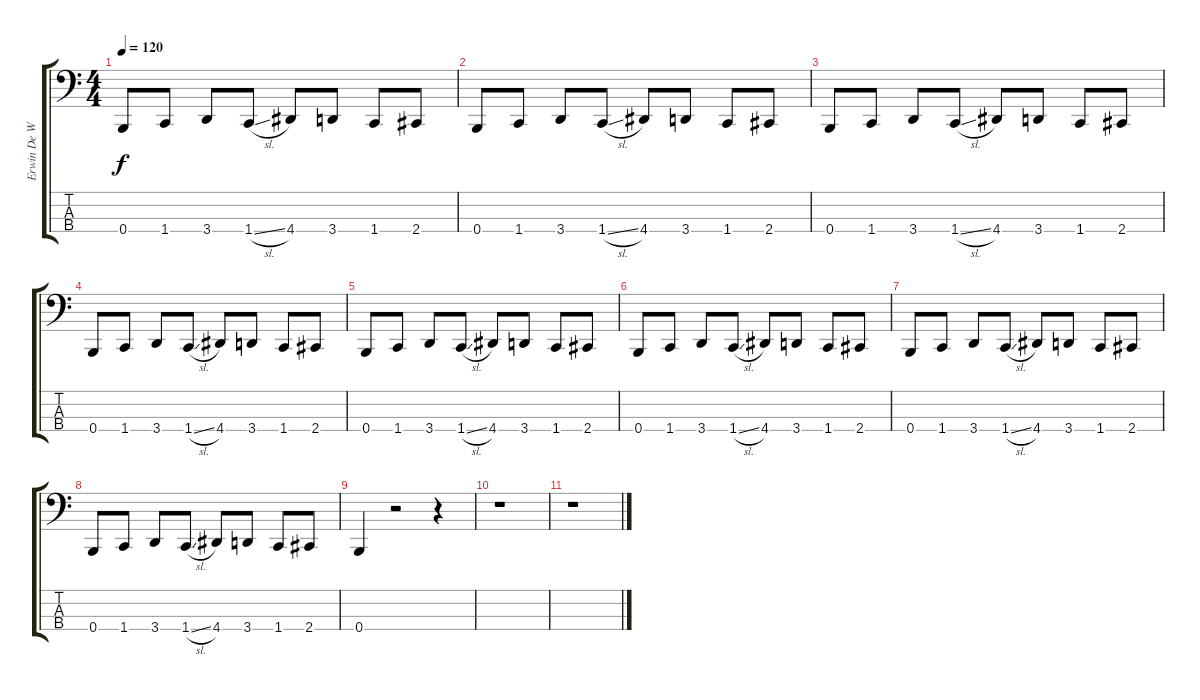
\track ("Erwin De Wit" "Erwin De W") {instrument electricbassfinger}
\staff {score tabs}
\tuning (D2 A1 E1 B0) {hide}
\ts (4 4)
\tempo 120
\clef f4
\ks c
0.4.8{dy f} 1.4.8 3.4.8 1.4{sl}.8 4.4.8 3.4.8 1.4.8 2.4.8 |
0.4.8 1.4.8 3.4.8 1.4{sl}.8 4.4.8 3.4.8 1.4.8 2.4.8 |
0.4.8 1.4.8 3.4.8 1.4{sl}.8 4.4.8 3.4.8 1.4.8 2.4.8 |
0.4.8 1.4.8 3.4.8 1.4{sl}.8 4.4.8 3.4.8 1.4.8 2.4.8 |
0.4.8 1.4.8 3.4.8 1.4{sl}.8 4.4.8 3.4.8 1.4.8 2.4.8 |
0.4.8 1.4.8 3.4.8 1.4{sl}.8 4.4.8 3.4.8 1.4.8 2.4.8 |
0.4.8 1.4.8 3.4.8 1.4{sl}.8 4.4.8 3.4.8 1.4.8 2.4.8 |
0.4.8 1.4.8 3.4.8 1.4{sl}.8 4.4.8 3.4.8 1.4.8 2.4.8 |
0.4.4 r.2 r.4 |
r.1 |
r.1
